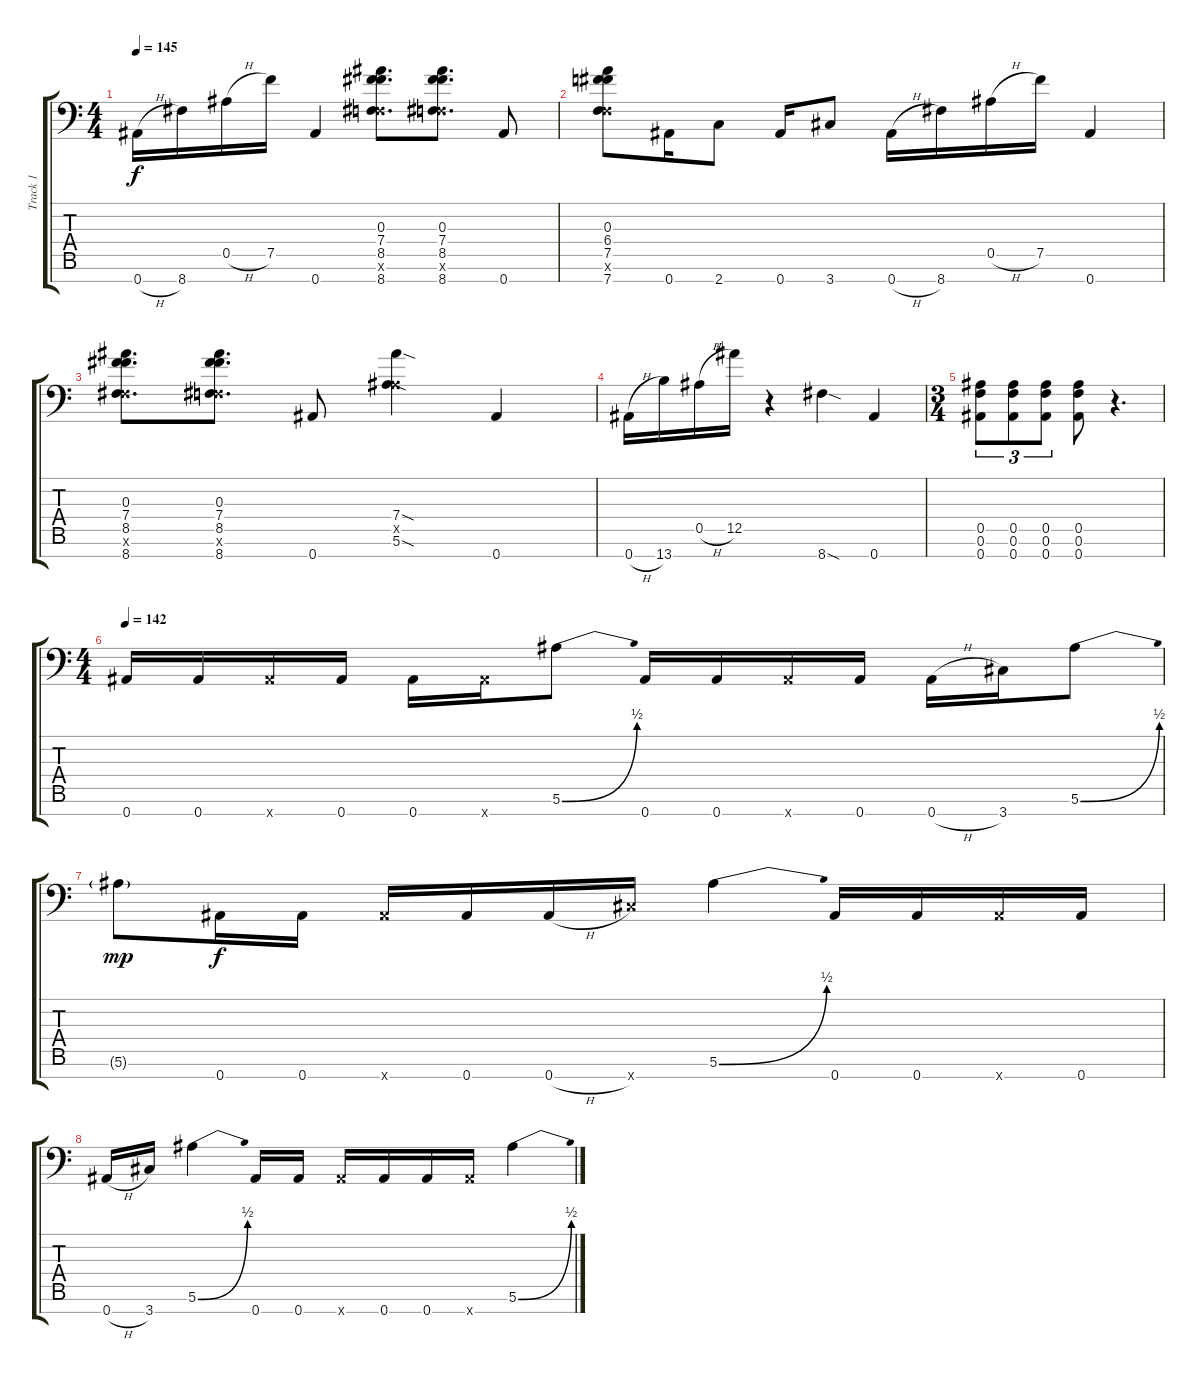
\track ("Track 1" "Track 1") {instrument distortionguitar}
\staff {score tabs}
\tuning (Eb4 Bb3 Gb3 Eb3 Bb2 F2 Bb1) {hide}
\ts (4 4)
\tempo 145
\clef f4
\ks c
0.7{h}.16{dy f} 8.7.16 0.5{h}.16 7.5.16 0.7.4 (0.3 7.4 8.5 0.6{x} 8.7).8{d} (0.3 7.4 8.5 0.6{x} 8.7).8{d} 0.7.8 |
(0.3 6.4 7.5 0.6{x} 7.7).8 0.7.16 2.7.8 0.7.16 3.7.8 0.7{h}.16 8.7.16 0.5{h}.16 7.5.16 0.7.4 |
(0.3 7.4 8.5 0.6{x} 8.7).8{d} (0.3 7.4 8.5 0.6{x} 8.7).8{d} 0.7.8 (7.4{sod} 0.5{x} 5.6{sod}).4 0.7.4 |
0.7{h}.16 13.7.16 0.5{h}.16 12.5.16 r.4 8.7{sod}.4 0.7.4 |
\ts (3 4)
(0.5 0.6 0.7).8{tu (3 2)} (0.5 0.6 0.7).8{tu (3 2)} (0.5 0.6 0.7).8{tu (3 2)} (0.5 0.6 0.7).8 r.4{d} |
\ts (4 4)
\tempo 142
0.7.16 0.7.16 0.7{x}.16 0.7.16 0.7.16 0.7{x}.16 5.6{be (bend 0 0 60 2)}.8 0.7.16 0.7.16 0.7{x}.16 0.7.16 0.7{h}.16 3.7.16 5.6{be (bend 0 0 60 2)}.8 |
5.6{g}.8{dy mp} 0.7.16{dy f} 0.7.16 0.7{x}.16 0.7.16 0.7{h}.16 3.7{x}.16 5.6{be (bend 0 0 60 2)}.4 0.7.16 0.7.16 0.7{x}.16 0.7.16 |
0.7{h}.16 3.7.16 5.6{be (bend 0 0 60 2)}.4 0.7.16 0.7.16 0.7{x}.16 0.7.16 0.7.16 0.7{x}.16 5.6{be (bend 0 0 60 2)}.4
